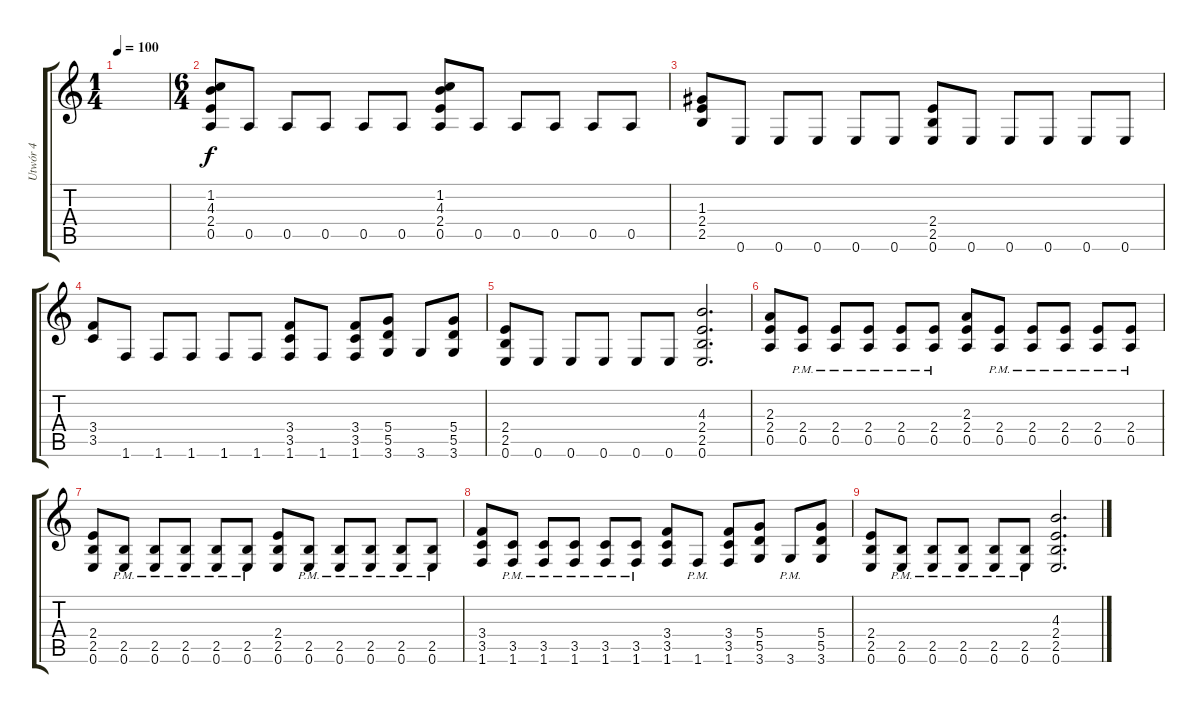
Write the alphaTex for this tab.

\track ("Utwór 4" "Utwór 4") {instrument distortionguitar}
\staff {score tabs}
\tuning (E4 B3 G3 D3 A2 E2) {hide}
\ts (1 4)
\tempo 100
\clef g2
\ks c
|
\ts (6 4)
(1.2 4.3 2.4 0.5).8 0.5.8 0.5.8 0.5.8 0.5.8 0.5.8 (1.2 4.3 2.4 0.5).8 0.5.8 0.5.8 0.5.8 0.5.8 0.5.8 |
(1.3 2.4 2.5).8 0.6.8 0.6.8 0.6.8 0.6.8 0.6.8 (2.4 2.5 0.6).8 0.6.8 0.6.8 0.6.8 0.6.8 0.6.8 |
(3.4 3.5).8 1.6.8 1.6.8 1.6.8 1.6.8 1.6.8 (3.4 3.5 1.6).8 1.6.8 (3.4 3.5 1.6).8 (5.4 5.5 3.6).8 3.6.8 (5.4 5.5 3.6).8 |
(2.4 2.5 0.6).8 0.6.8 0.6.8 0.6.8 0.6.8 0.6.8 (4.3 2.4 2.5 0.6).2{d} |
(2.3 2.4 0.5).8 (2.4{pm} 0.5{pm}).8 (2.4{pm} 0.5{pm}).8 (2.4{pm} 0.5{pm}).8 (2.4{pm} 0.5{pm}).8 (2.4{pm} 0.5{pm}).8 (2.3 2.4 0.5).8 (2.4{pm} 0.5{pm}).8 (2.4{pm} 0.5{pm}).8 (2.4{pm} 0.5{pm}).8 (2.4{pm} 0.5{pm}).8 (2.4{pm} 0.5{pm}).8 |
(2.4 2.5 0.6).8 (2.5{pm} 0.6{pm}).8 (2.5{pm} 0.6{pm}).8 (2.5{pm} 0.6{pm}).8 (2.5{pm} 0.6{pm}).8 (2.5{pm} 0.6{pm}).8 (2.4 2.5 0.6).8 (2.5{pm} 0.6{pm}).8 (2.5{pm} 0.6{pm}).8 (2.5{pm} 0.6{pm}).8 (2.5{pm} 0.6{pm}).8 (2.5{pm} 0.6{pm}).8 |
(3.4 3.5 1.6).8 (3.5{pm} 1.6{pm}).8 (3.5{pm} 1.6{pm}).8 (3.5{pm} 1.6{pm}).8 (3.5{pm} 1.6{pm}).8 (3.5{pm} 1.6{pm}).8 (3.4 3.5 1.6).8 1.6{pm}.8 (3.4 3.5 1.6).8 (5.4 5.5 3.6).8 3.6{pm}.8 (5.4 5.5 3.6).8 |
(2.4 2.5 0.6).8 (2.5{pm} 0.6{pm}).8 (2.5{pm} 0.6{pm}).8 (2.5{pm} 0.6{pm}).8 (2.5{pm} 0.6{pm}).8 (2.5{pm} 0.6{pm}).8 (4.3 2.4 2.5 0.6).2{d}
